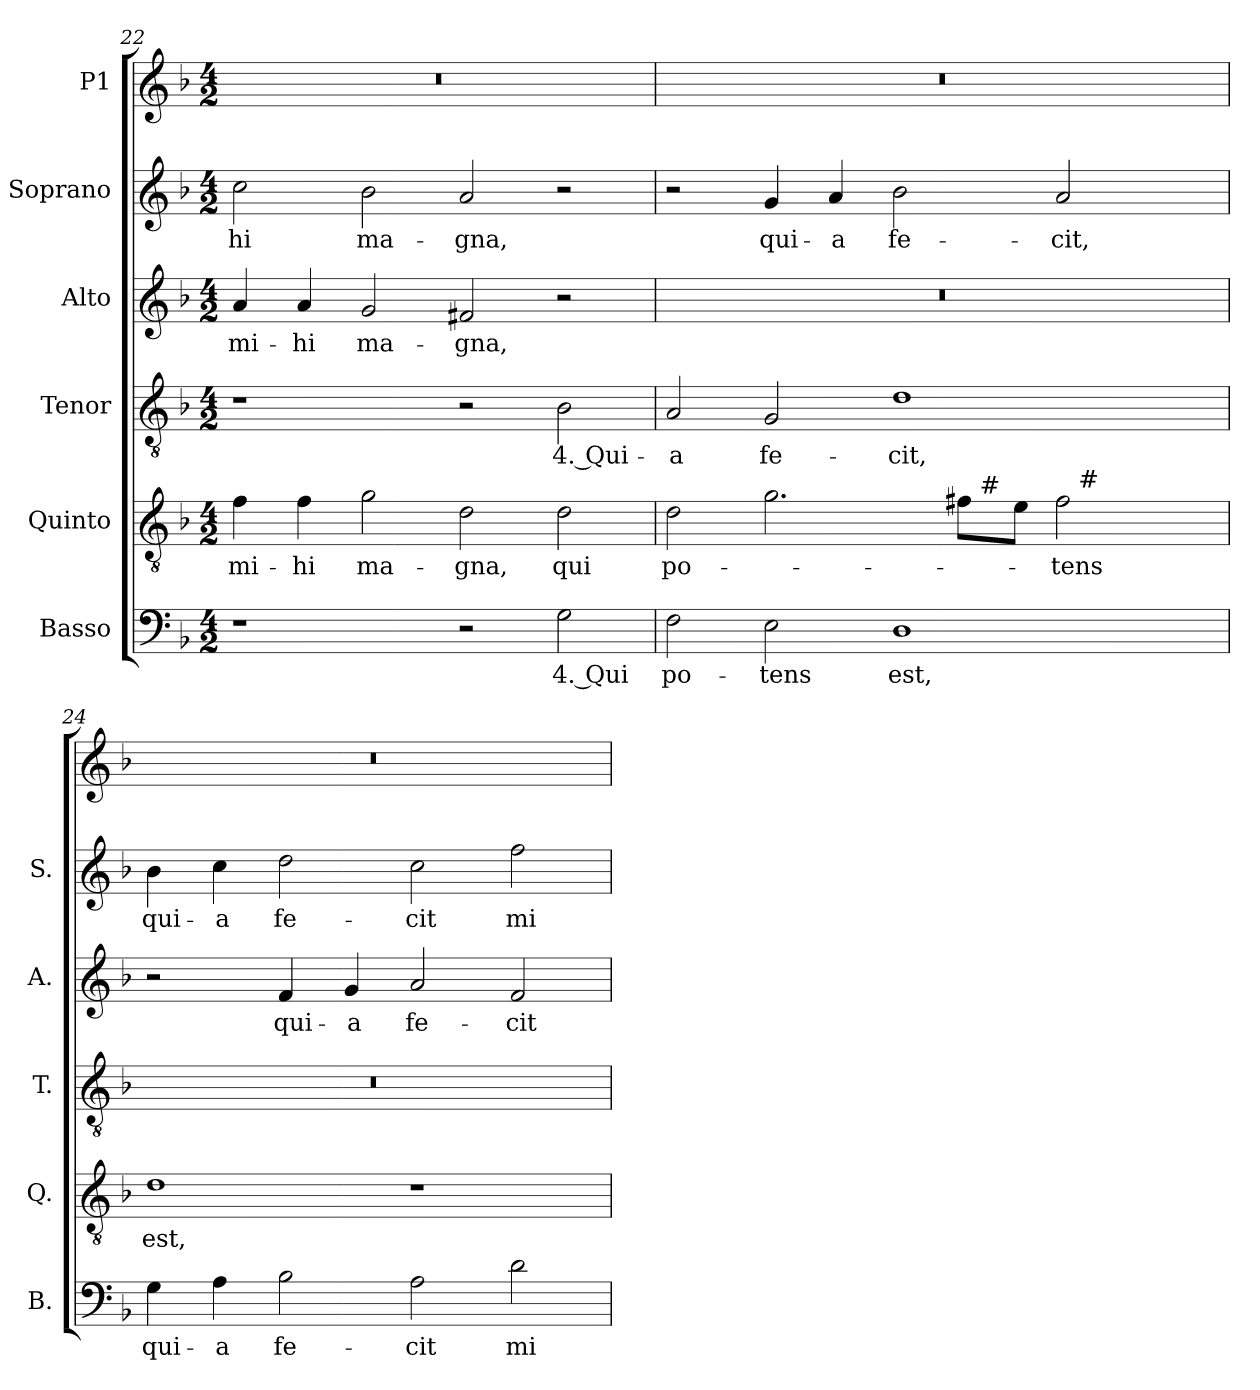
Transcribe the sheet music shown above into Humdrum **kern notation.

**kern	**text	**kern	**text	**kern	**text	**kern	**text	**kern	**text	**kern
*part6	*part6	*part5	*part5	*part4	*part4	*part3	*part3	*part2	*part2	*part1
*staff6	*staff6	*staff5	*staff5	*staff4	*staff4	*staff3	*staff3	*staff2	*staff2	*staff1
*I"Basso	*	*I"Quinto	*	*I"Tenor	*	*I"Alto	*	*I"Soprano	*	*I"P1
*I'B.	*	*I'Q.	*	*I'T.	*	*I'A.	*	*I'S.	*	*
*clefF4	*	*clefGv2	*	*clefGv2	*	*clefG2	*	*clefG2	*	*clefG2
*	*	*ITrd7c12	*	*ITrd7c12	*	*	*	*	*	*
*k[b-]	*	*k[b-]	*	*k[b-]	*	*k[b-]	*	*k[b-]	*	*k[b-]
*F:	*	*F:	*	*F:	*	*F:	*	*F:	*	*F:
*M4/2	*	*M4/2	*	*M4/2	*	*M4/2	*	*M4/2	*	*M4/2
=22	=22	=22	=22	=22	=22	=22	=22	=22	=22	=22
!	!	!	!LO:LY:b:color=#000000	!	!	!	!	!	!	!
!	!	!	!	!	!	!	!LO:LY:b:color=#000000	!	!	!
!	!	!	!	!	!	!	!	!	!LO:LY:b:color=#000000	!LO:N:vis=1
1r	.	4Fi\	mi-	1r	.	4ai/	mi-	2cci\	-hi	0r
!	!	!	!LO:LY:b:color=#000000	!	!	!	!	!	!	!
!	!	!	!	!	!	!	!LO:LY:b:color=#000000	!	!	!
.	.	4Fi\	-hi	.	.	4ai/	-hi	.	.	.
!	!	!	!LO:LY:b:color=#000000	!	!	!	!	!	!	!
!	!	!	!	!	!	!	!LO:LY:b:color=#000000	!	!	!
!	!	!	!	!	!	!	!	!	!LO:LY:b:color=#000000	!
.	.	2Gi\	ma-	.	.	2gi/	ma-	2b-i\	ma-	.
!	!	!	!LO:LY:b:color=#000000	!	!	!	!	!	!	!
!	!	!	!	!	!	!	!LO:LY:b:color=#000000	!	!	!
!	!	!	!	!	!	!	!	!	!LO:LY:b:color=#000000	!
2r	.	2Di\	-gna,	2r	.	2f#Xi/	-gna,	2ai/	-gna,	.
!	!LO:LY:b:color=#000000	!	!	!	!	!	!	!	!	!
!	!	!	!LO:LY:b:color=#000000	!	!	!	!	!	!	!
!	!	!	!	!	!LO:LY:b:color=#000000	!	!	!	!	!
2Gi\	4. Qui	2Di\	qui	2BB-i\	4. Qui-	2r	.	2r	.	.
!!LO:PB:g=z
=23	=23	=23	=23	=23	=23	=23	=23	=23	=23	=23
!	!LO:LY:b:color=#000000	!	!	!	!	!	!	!	!	!
!	!	!	!LO:LY:b:color=#000000	!	!	!	!	!	!	!
!	!	!	!	!	!LO:LY:b:color=#000000	!LO:N:vis=1	!	!	!	!LO:N:vis=1
*	*	*^	*	*	*	*	*	*	*	*
*	*	*	*^	*	*	*	*	*	*	*	*
2Fi\	po-	2Di\	1ryy	1ryy	po-	2AAi/	-a	0r	.	2r	.	0r
!	!LO:LY:b:color=#000000	!	!	!	!	!	!	!	!	!	!	!
!	!	!	!	!	!	!	!LO:LY:b:color=#000000	!	!	!	!	!
!	!	!	!	!	!	!	!	!	!	!	!LO:LY:b:color=#000000	!
2Ei\	-tens	2.Gi\	.	.	.	2GGi/	fe-	.	.	4gi/	qui-	.
!	!	!	!	!	!	!	!	!	!	!	!LO:LY:b:color=#000000	!
.	.	.	.	.	.	.	.	.	.	4ai/	-a	.
!	!LO:LY:b:color=#000000	!	!	!	!	!	!	!	!	!	!	!
!	!	!	!	!	!	!	!LO:LY:b:color=#000000	!	!	!	!	!
!	!	!	!	!	!	!	!	!	!	!	!LO:LY:b:color=#000000	!
1Di	est,	.	4ryy	2ryy	.	1Di	-cit,	.	.	2b-i\	fe-	.
.	.	8F#i\L	32ryy	.	.	.	.	.	.	.	.	.
.	.	.	256ryy	.	.	.	.	.	.	.	.	.
!	!	!	!LO:TX:a:t=#	!	!	!	!	!	!	!	!	!
.	.	.	2ryy	.	.	.	.	.	.	.	.	.
.	.	8Ei\J	.	.	.	.	.	.	.	.	.	.
!	!	!	!	!	!LO:LY:b:color=#000000	!	!	!	!	!	!	!
!	!	!	!	!	!	!	!	!	!	!	!LO:LY:b:color=#000000	!
.	.	2F#i\	.	32ryy	-tens	.	.	.	.	2ai/	-cit,	.
.	.	.	.	256ryy	.	.	.	.	.	.	.	.
!	!	!	!	!LO:TX:a:t=#	!	!	!	!	!	!	!	!
.	.	.	.	4ryy	.	.	.	.	.	.	.	.
.	.	.	8ryy	8ryy	.	.	.	.	.	.	.	.
.	.	.	16ryy	16ryy	.	.	.	.	.	.	.	.
.	.	.	64..ryy	64..ryy	.	.	.	.	.	.	.	.
*	*	*v	*v	*v	*	*	*	*	*	*	*	*
=24	=24	=24	=24	=24	=24	=24	=24	=24	=24	=24
*	*	*^	*	*	*	*	*	*	*	*
*	*	*	*^	*	*	*	*	*	*	*	*
!	!LO:LY:b:color=#000000	!	!	!	!	!	!	!	!	!	!	!
*	*	*v	*v	*v	*	*	*	*	*	*	*	*
*	*	*^	*	*	*	*	*	*	*	*
*	*	*	*^	*	*	*	*	*	*	*	*
!	!	!	!	!	!LO:LY:b:color=#000000	!LO:N:vis=1	!	!	!	!	!	!
*	*	*v	*v	*v	*	*	*	*	*	*	*	*
*	*	*^	*	*	*	*	*	*	*	*
*	*	*	*^	*	*	*	*	*	*	*	*
!	!	!	!	!	!	!	!	!	!	!	!LO:LY:b:color=#000000	!LO:N:vis=1
*	*	*v	*v	*v	*	*	*	*	*	*	*	*
4Gi\	qui-	1Di	est,	0r	.	2r	.	4b-i\	qui-	0r
!	!LO:LY:b:color=#000000	!	!	!	!	!	!	!	!	!
!	!	!	!	!	!	!	!	!	!LO:LY:b:color=#000000	!
4Ai\	-a	.	.	.	.	.	.	4cci\	-a	.
!	!LO:LY:b:color=#000000	!	!	!	!	!	!	!	!	!
!	!	!	!	!	!	!	!LO:LY:b:color=#000000	!	!	!
!	!	!	!	!	!	!	!	!	!LO:LY:b:color=#000000	!
2B-i\	fe-	.	.	.	.	4fi/	qui-	2ddi\	fe-	.
!	!	!	!	!	!	!	!LO:LY:b:color=#000000	!	!	!
.	.	.	.	.	.	4gi/	-a	.	.	.
!	!LO:LY:b:color=#000000	!	!	!	!	!	!	!	!	!
!	!	!	!	!	!	!	!LO:LY:b:color=#000000	!	!	!
!	!	!	!	!	!	!	!	!	!LO:LY:b:color=#000000	!
2Ai\	-cit	1r	.	.	.	2ai/	fe-	2cci\	-cit	.
!	!LO:LY:b:color=#000000	!	!	!	!	!	!	!	!	!
!	!	!	!	!	!	!	!LO:LY:b:color=#000000	!	!	!
!	!	!	!	!	!	!	!	!	!LO:LY:b:color=#000000	!
2di\	mi-	.	.	.	.	2fi/	-cit	2ffi\	mi-	.
=	=	=	=	=	=	=	=	=	=	=
*-	*-	*-	*-	*-	*-	*-	*-	*-	*-	*-
